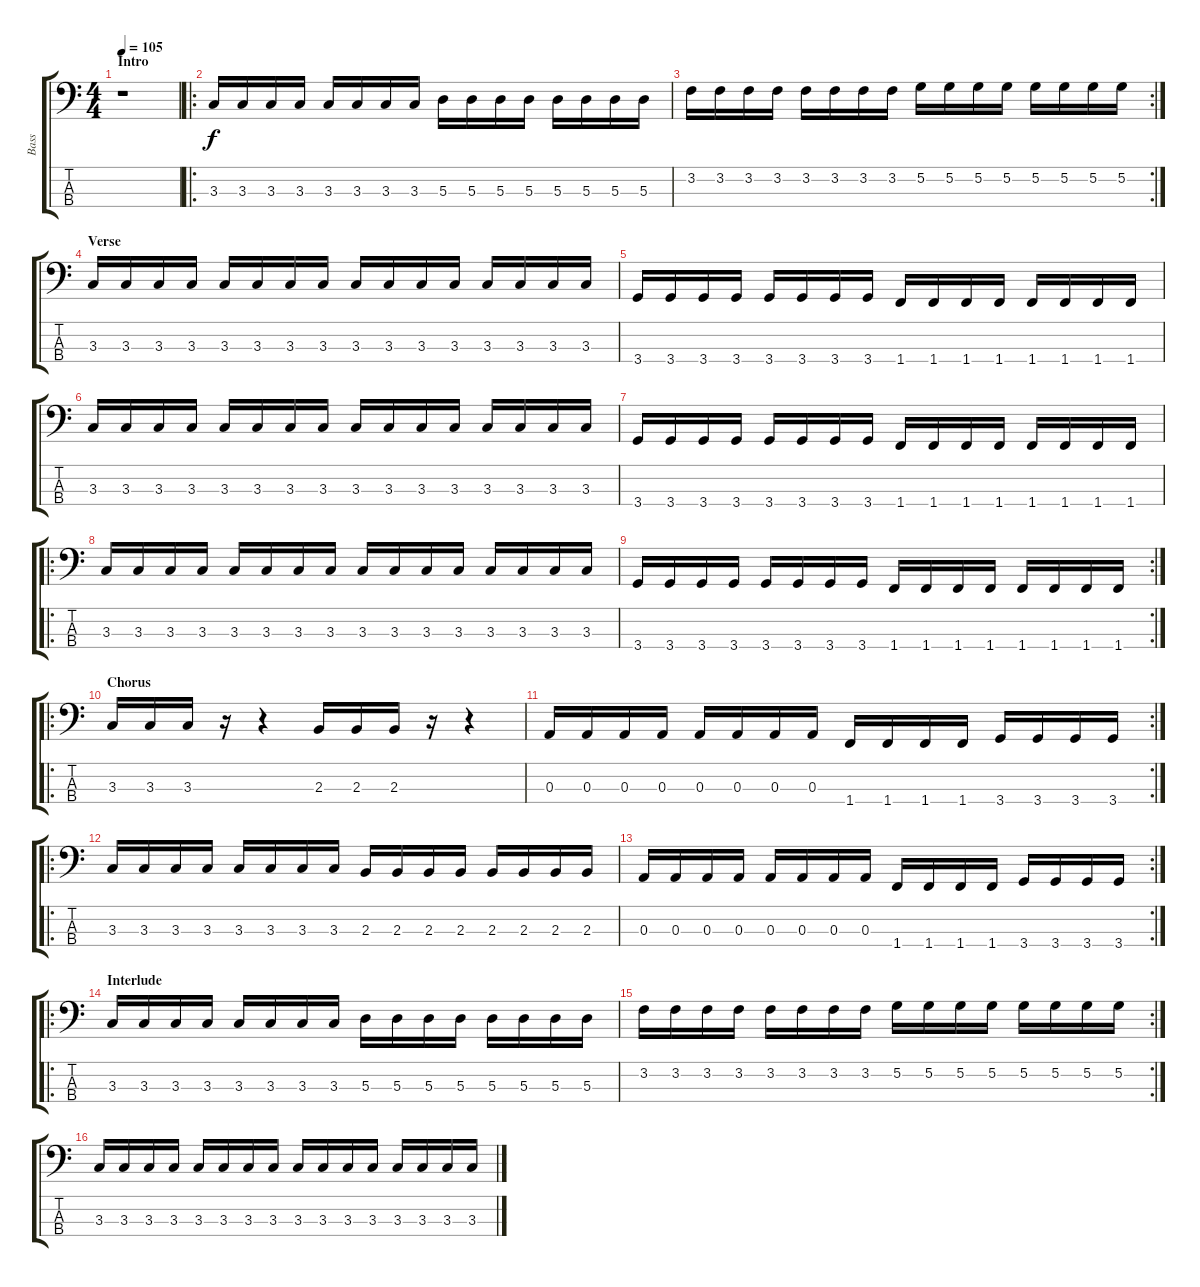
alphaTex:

\track ("Bass" "Bass") {instrument electricbasspick}
\staff {score tabs}
\tuning (G2 D2 A1 E1) {hide}
\ts (4 4)
\section ("" "Intro")
\tempo 105
\clef f4
\ks c
r.1{dy f instrument electricbasspick} |
\ro
3.3.16 3.3.16 3.3.16 3.3.16 3.3.16 3.3.16 3.3.16 3.3.16 5.3.16 5.3.16 5.3.16 5.3.16 5.3.16 5.3.16 5.3.16 5.3.16 |
\rc 2
3.2.16 3.2.16 3.2.16 3.2.16 3.2.16 3.2.16 3.2.16 3.2.16 5.2.16 5.2.16 5.2.16 5.2.16 5.2.16 5.2.16 5.2.16 5.2.16 |
\section ("" "Verse")
3.3.16 3.3.16 3.3.16 3.3.16 3.3.16 3.3.16 3.3.16 3.3.16 3.3.16 3.3.16 3.3.16 3.3.16 3.3.16 3.3.16 3.3.16 3.3.16 |
3.4.16 3.4.16 3.4.16 3.4.16 3.4.16 3.4.16 3.4.16 3.4.16 1.4.16 1.4.16 1.4.16 1.4.16 1.4.16 1.4.16 1.4.16 1.4.16 |
3.3.16 3.3.16 3.3.16 3.3.16 3.3.16 3.3.16 3.3.16 3.3.16 3.3.16 3.3.16 3.3.16 3.3.16 3.3.16 3.3.16 3.3.16 3.3.16 |
3.4.16 3.4.16 3.4.16 3.4.16 3.4.16 3.4.16 3.4.16 3.4.16 1.4.16 1.4.16 1.4.16 1.4.16 1.4.16 1.4.16 1.4.16 1.4.16 |
\ro
3.3.16 3.3.16 3.3.16 3.3.16 3.3.16 3.3.16 3.3.16 3.3.16 3.3.16 3.3.16 3.3.16 3.3.16 3.3.16 3.3.16 3.3.16 3.3.16 |
\rc 2
3.4.16 3.4.16 3.4.16 3.4.16 3.4.16 3.4.16 3.4.16 3.4.16 1.4.16 1.4.16 1.4.16 1.4.16 1.4.16 1.4.16 1.4.16 1.4.16 |
\ro
\section ("" "Chorus")
3.3.16 3.3.16 3.3.16 r.16 r.4 2.3.16 2.3.16 2.3.16 r.16 r.4 |
\rc 2
0.3.16 0.3.16 0.3.16 0.3.16 0.3.16 0.3.16 0.3.16 0.3.16 1.4.16 1.4.16 1.4.16 1.4.16 3.4.16 3.4.16 3.4.16 3.4.16 |
\ro
3.3.16 3.3.16 3.3.16 3.3.16 3.3.16 3.3.16 3.3.16 3.3.16 2.3.16 2.3.16 2.3.16 2.3.16 2.3.16 2.3.16 2.3.16 2.3.16 |
\rc 2
0.3.16 0.3.16 0.3.16 0.3.16 0.3.16 0.3.16 0.3.16 0.3.16 1.4.16 1.4.16 1.4.16 1.4.16 3.4.16 3.4.16 3.4.16 3.4.16 |
\ro
\section ("" "Interlude")
3.3.16 3.3.16 3.3.16 3.3.16 3.3.16 3.3.16 3.3.16 3.3.16 5.3.16 5.3.16 5.3.16 5.3.16 5.3.16 5.3.16 5.3.16 5.3.16 |
\rc 2
3.2.16 3.2.16 3.2.16 3.2.16 3.2.16 3.2.16 3.2.16 3.2.16 5.2.16 5.2.16 5.2.16 5.2.16 5.2.16 5.2.16 5.2.16 5.2.16 |
3.3.16 3.3.16 3.3.16 3.3.16 3.3.16 3.3.16 3.3.16 3.3.16 3.3.16 3.3.16 3.3.16 3.3.16 3.3.16 3.3.16 3.3.16 3.3.16
